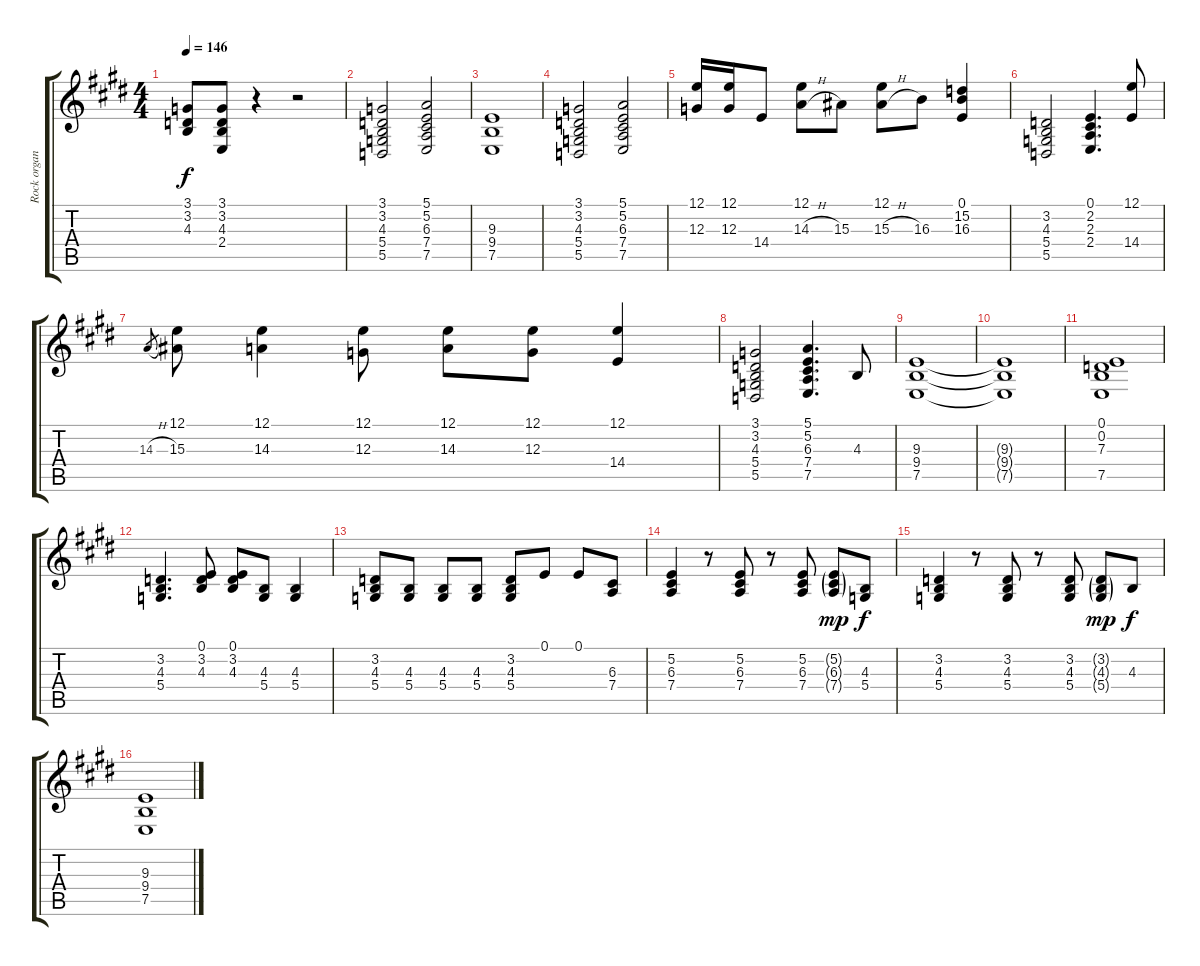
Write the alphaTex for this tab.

\track ("Rock organ" "Rock organ") {instrument drawbarorgan}
\staff {score tabs}
\tuning (E4 B3 G3 D3 A2 E2) {hide}
\ts (4 4)
\tempo 146
\clef g2
\ks e
(3.1{t} 3.2{t} 4.3{t}).8{dy f} (3.1 3.2 4.3 2.4).8 r.4 r.2 |
(3.1 3.2 4.3 5.4 5.5).2 (5.1 5.2 6.3 7.4 7.5).2 |
(9.3 9.4 7.5).1 |
(3.1 3.2 4.3 5.4 5.5).2 (5.1 5.2 6.3 7.4 7.5).2 |
(12.1 12.3).16 (12.1 12.3).16 14.4.8 (12.1 14.3{h}).8 15.3.8 (12.1 15.3{h}).8 16.3.8 (0.1 15.2 16.3).4 |
(3.2 4.3 5.4 5.5).2 (0.1 2.2 2.3 2.4).4{d} (12.1 14.4).8 |
14.3{h}.8{gr} (12.1 15.3).8 (12.1 14.3).4 (12.1 12.3).8 (12.1 14.3).8 (12.1 12.3).8 (12.1 14.4).4 |
(3.1 3.2 4.3 5.4 5.5).2 (5.1 5.2 6.3 7.4 7.5).4{d} 4.3.8 |
(9.3 9.4 7.5).1 |
(9.3{t} 9.4{t} 7.5{t}).1 |
(0.1 0.2 7.3 7.5).1 |
(3.2 4.3 5.4).4{d} (0.1 3.2 4.3).8 (0.1 3.2 4.3).8 (4.3 5.4).8 (4.3 5.4).4 |
(3.2 4.3 5.4).8 (4.3 5.4).8 (4.3 5.4).8 (4.3 5.4).8 (3.2 4.3 5.4).8 0.1.8 0.1.8 (6.3 7.4).8 |
(5.2 6.3 7.4).4 r.8 (5.2 6.3 7.4).8 r.8 (5.2 6.3 7.4).8 (5.2{g} 6.3{g} 7.4{g}).8{dy mp} (4.3 5.4).8{dy f} |
(3.2 4.3 5.4).4 r.8 (3.2 4.3 5.4).8 r.8 (3.2 4.3 5.4).8 (3.2{g} 4.3{g} 5.4{g}).8{dy mp} 4.3.8{dy f} |
(9.3 9.4 7.5).1
